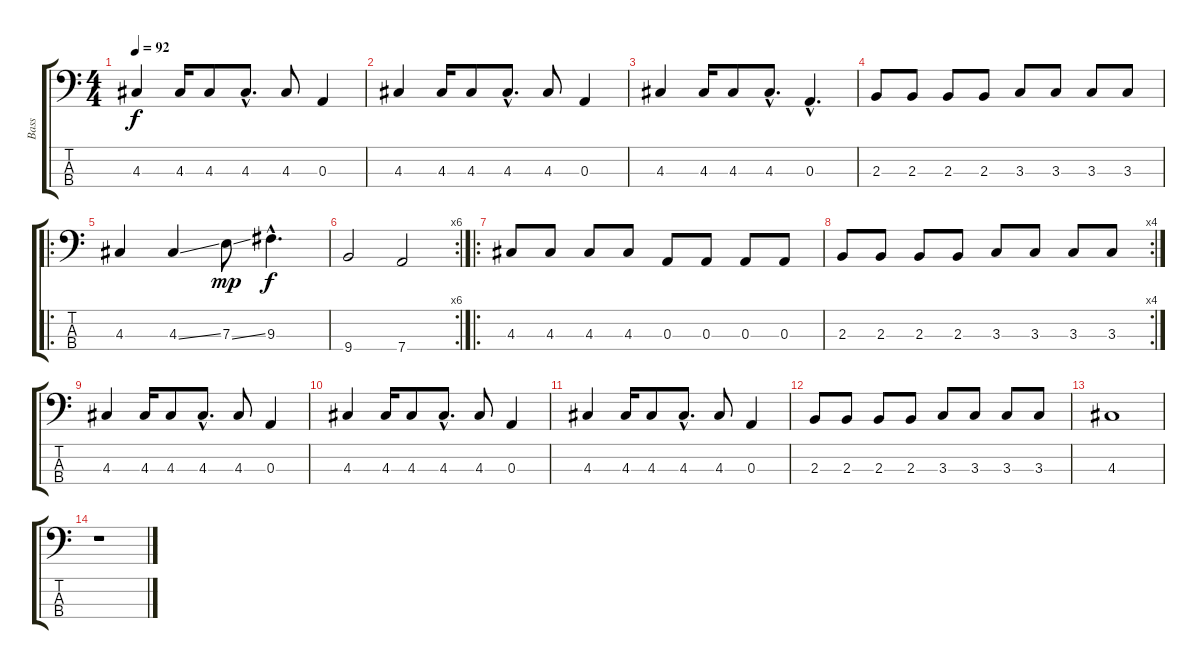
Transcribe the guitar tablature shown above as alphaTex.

\track ("Bass" "Bass") {instrument electricbassfinger}
\staff {score tabs}
\tuning (G2 D2 A1 D1) {hide}
\ts (4 4)
\tempo 92
\clef f4
\ks c
4.3.4{dy f} 4.3.16 4.3.8 4.3{hac}.8{d} 4.3.8 0.3.4 |
4.3.4 4.3.16 4.3.8 4.3{hac}.8{d} 4.3.8 0.3.4 |
4.3.4 4.3.16 4.3.8 4.3{hac}.8{d} 0.3{hac}.4{d} |
2.3.8 2.3.8 2.3.8 2.3.8 3.3.8 3.3.8 3.3.8 3.3.8 |
\ro
4.3.4 4.3{ss}.4 7.3{ss}.8{dy mp} 9.3{hac}.4{d dy f} |
\rc 6
9.4.2 7.4.2 |
\ro
4.3.8 4.3.8 4.3.8 4.3.8 0.3.8 0.3.8 0.3.8 0.3.8 |
\rc 4
2.3.8 2.3.8 2.3.8 2.3.8 3.3.8 3.3.8 3.3.8 3.3.8 |
4.3.4 4.3.16 4.3.8 4.3{hac}.8{d} 4.3.8 0.3.4 |
4.3.4 4.3.16 4.3.8 4.3{hac}.8{d} 4.3.8 0.3.4 |
4.3.4 4.3.16 4.3.8 4.3{hac}.8{d} 4.3.8 0.3.4 |
2.3.8 2.3.8 2.3.8 2.3.8 3.3.8 3.3.8 3.3.8 3.3.8 |
4.3.1 |
r.1
